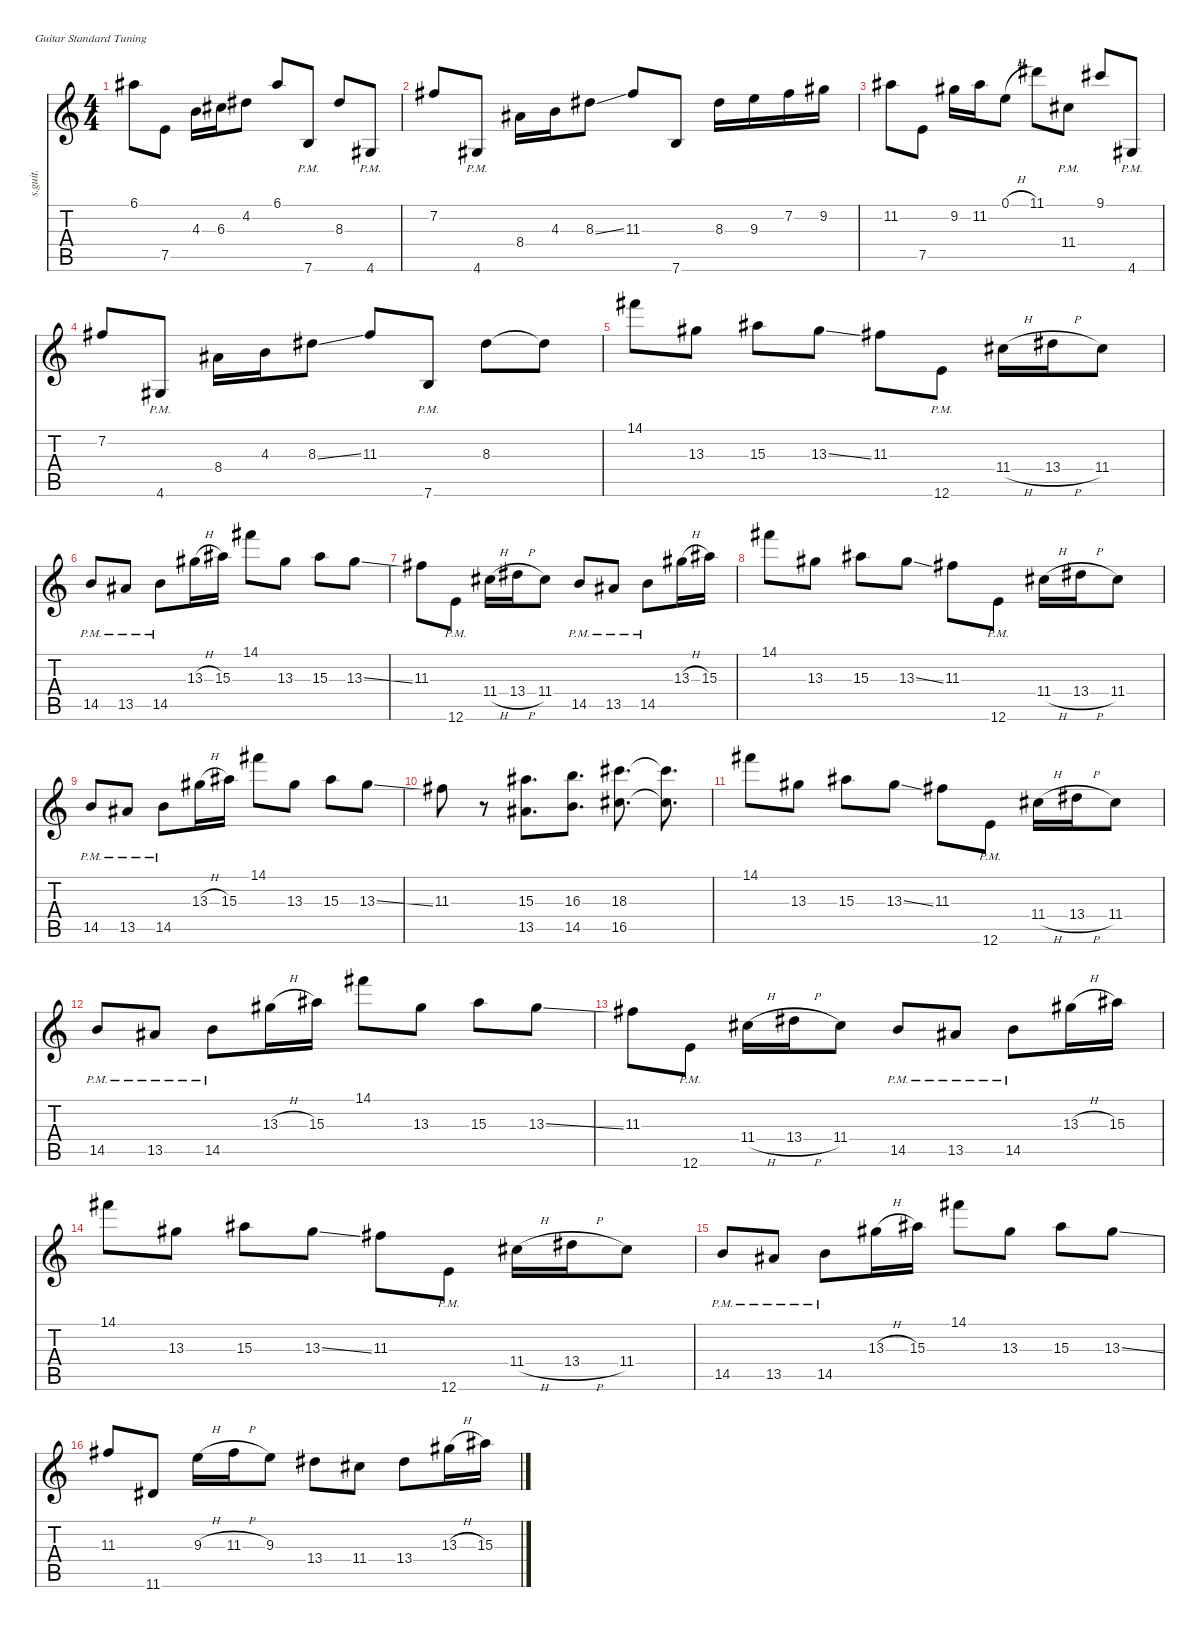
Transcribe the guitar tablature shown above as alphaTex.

\defaultSystemsLayout 4
\hideDynamics
\bracketExtendMode nobrackets
\track ("Erick" "s.guit.") {instrument distortionguitar}
\staff {score tabs}
\tuning (E4 B3 G3 D3 A2 E2)
\ts (4 4)
\tempo (185 hide)
\clef g2
\ks c
6.1{acc #}.8{dy f} 7.5.8 4.3.16 6.3{acc #}.16 4.2{acc #}.8 6.1{acc #}.8 7.6{pm}.8 8.3{acc #}.8 4.6{pm acc #}.8 |
7.2{acc #}.8 4.6{pm acc #}.8 8.4{acc #}.16 4.3.16 8.3{ss acc #}.8 11.3{acc #}.8 7.6.8 8.3{acc #}.16 9.3.16 7.2{acc #}.16 9.2{acc #}.16 |
11.2{acc #}.8 7.5.8 9.2{acc #}.16 11.2{acc #}.16 0.1{h}.8 11.1{acc #}.8 11.4{pm acc #}.8 9.1{acc #}.8 4.6{pm acc #}.8 |
7.2{acc #}.8 4.6{pm acc #}.8 8.4{acc #}.16 4.3.16 8.3{ss acc #}.8 11.3{acc #}.8 7.6{pm}.8 8.3{acc #}.8 8.3{t acc #}.8 |
14.1{acc #}.8 13.3{acc #}.8 15.3{acc #}.8 13.3{ss acc #}.8 11.3{acc #}.8 12.6{pm}.8 11.4{h acc #}.16 13.4{h acc #}.16 11.4{acc #}.8 |
14.5{pm}.8 13.5{pm acc #}.8 14.5{pm}.8 13.3{h acc #}.16 15.3{acc #}.16 14.1{acc #}.8 13.3{acc #}.8 15.3{acc #}.8 13.3{ss acc #}.8 |
11.3{acc #}.8 12.6{pm}.8 11.4{h acc #}.16 13.4{h acc #}.16 11.4{acc #}.8 14.5{pm}.8 13.5{pm acc #}.8 14.5{pm}.8 13.3{h acc #}.16 15.3{acc #}.16 |
14.1{acc #}.8 13.3{acc #}.8 15.3{acc #}.8 13.3{ss acc #}.8 11.3{acc #}.8 12.6{pm}.8 11.4{h acc #}.16 13.4{h acc #}.16 11.4{acc #}.8 |
14.5{pm}.8 13.5{pm acc #}.8 14.5{pm}.8 13.3{h acc #}.16 15.3{acc #}.16 14.1{acc #}.8 13.3{acc #}.8 15.3{acc #}.8 13.3{ss acc #}.8 |
11.3{acc #}.8 r.8 (15.3{acc #} 13.5{acc #}).8{d} (16.3 14.5).8{d} (18.3{acc #} 16.5{acc #}).8{d} (18.3{t acc #} 16.5{t acc #}).8{d} |
14.1{acc #}.8 13.3{acc #}.8 15.3{acc #}.8 13.3{ss acc #}.8 11.3{acc #}.8 12.6{pm}.8 11.4{h acc #}.16 13.4{h acc #}.16 11.4{acc #}.8 |
14.5{pm}.8 13.5{pm acc #}.8 14.5{pm}.8 13.3{h acc #}.16 15.3{acc #}.16 14.1{acc #}.8 13.3{acc #}.8 15.3{acc #}.8 13.3{ss acc #}.8 |
11.3{acc #}.8 12.6{pm}.8 11.4{h acc #}.16 13.4{h acc #}.16 11.4{acc #}.8 14.5{pm}.8 13.5{pm acc #}.8 14.5{pm}.8 13.3{h acc #}.16 15.3{acc #}.16 |
14.1{acc #}.8 13.3{acc #}.8 15.3{acc #}.8 13.3{ss acc #}.8 11.3{acc #}.8 12.6{pm}.8 11.4{h acc #}.16 13.4{h acc #}.16 11.4{acc #}.8 |
14.5{pm}.8 13.5{pm acc #}.8 14.5{pm}.8 13.3{h acc #}.16 15.3{acc #}.16 14.1{acc #}.8 13.3{acc #}.8 15.3{acc #}.8 13.3{ss acc #}.8 |
11.3{acc #}.8 11.6{acc #}.8 9.3{h}.16 11.3{h acc #}.16 9.3.8 13.4{acc #}.8 11.4{acc #}.8 13.4{acc #}.8 13.3{h acc #}.16 15.3{acc #}.16
